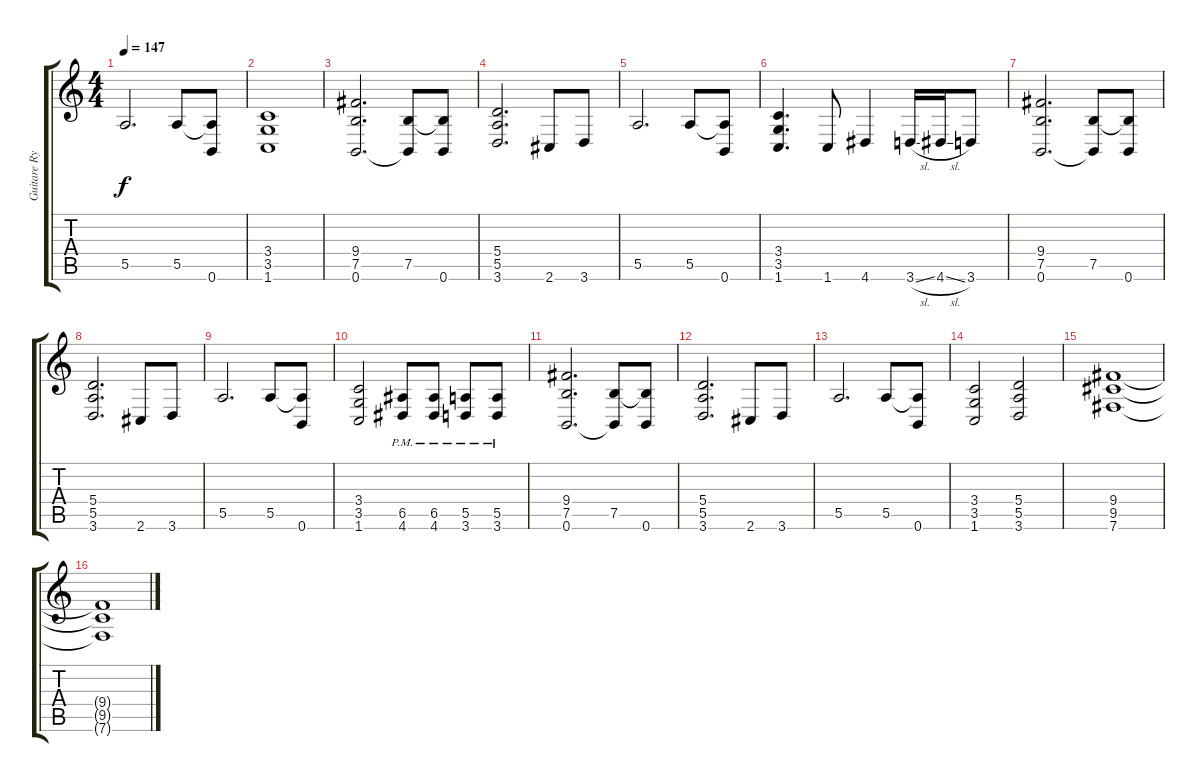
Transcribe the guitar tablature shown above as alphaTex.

\track ("Guitare Rythmique" "Guitare Ry") {instrument distortionguitar}
\staff {score tabs}
\tuning (B3 Gb3 D3 A2 E2 B1) {hide}
\ts (4 4)
\tempo 147
\clef g2
\ks c
5.5.2{d dy f} 5.5.8 (5.5{t} 0.6).8 |
(3.4 3.5 1.6).1 |
(9.4 7.5 0.6).2{d} (7.5 0.6{t}).8 (7.5{t} 0.6).8 |
(5.4 5.5 3.6).2{d} 2.6.8 3.6.8 |
5.5.2{d} 5.5.8 (5.5{t} 0.6).8 |
(3.4 3.5 1.6).4{d} 1.6.8 4.6.4 3.6{sl}.16 4.6{sl}.16 3.6.8 |
(9.4 7.5 0.6).2{d} (7.5 0.6{t}).8 (7.5{t} 0.6).8 |
(5.4 5.5 3.6).2{d} 2.6.8 3.6.8 |
5.5.2{d} 5.5.8 (5.5{t} 0.6).8 |
(3.4 3.5 1.6).2 (6.5{pm} 4.6{pm}).8 (6.5{pm} 4.6{pm}).8 (5.5{pm} 3.6{pm}).8 (5.5{pm} 3.6{pm}).8 |
(9.4 7.5 0.6).2{d} (7.5 0.6{t}).8 (7.5{t} 0.6).8 |
(5.4 5.5 3.6).2{d} 2.6.8 3.6.8 |
5.5.2{d} 5.5.8 (5.5{t} 0.6).8 |
(3.4 3.5 1.6).2 (5.4 5.5 3.6).2 |
(9.4 9.5 7.6).1 |
(9.4{t} 9.5{t} 7.6{t}).1
